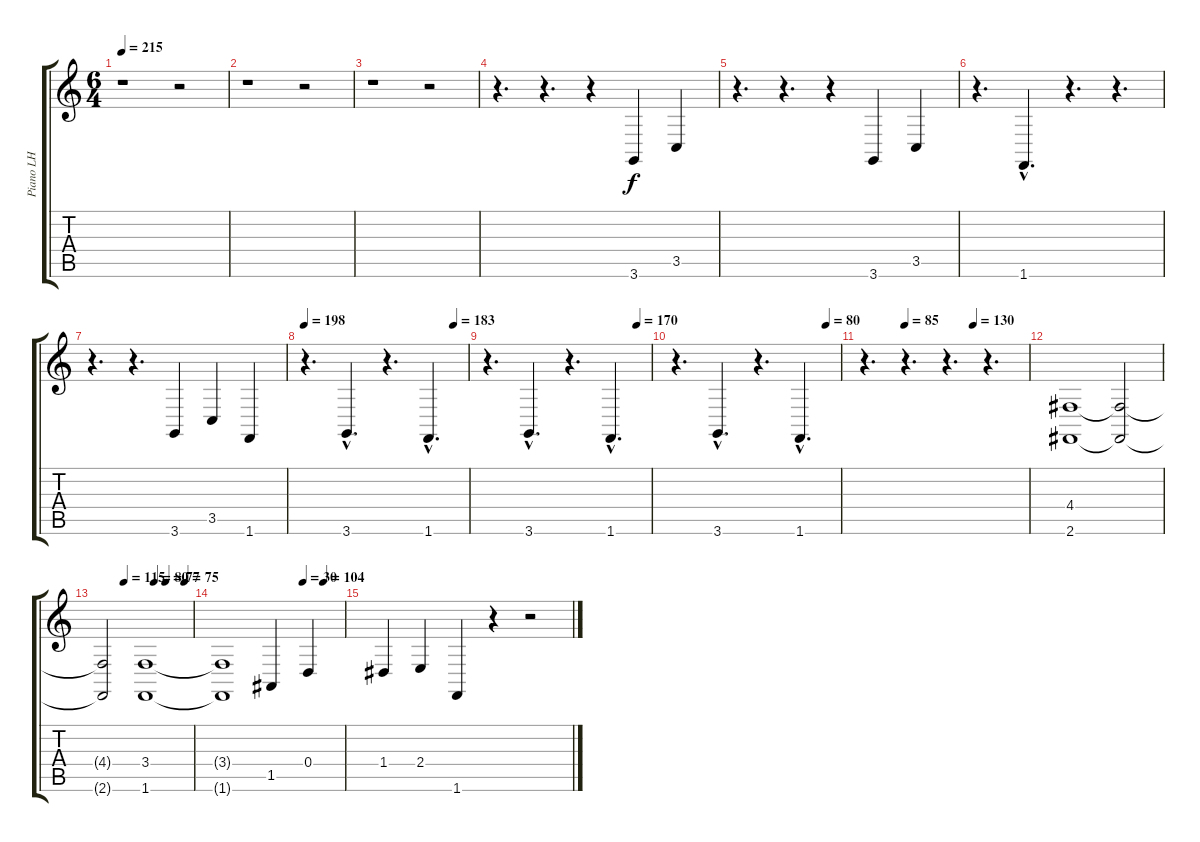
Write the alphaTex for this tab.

\track ("Piano LH" "Piano LH") {instrument acousticgrandpiano}
\staff {score tabs}
\tuning (E4 B3 G3 D3 A2 E2) {hide}
\ts (6 4)
\tempo 215
\clef g2
\ks c
r.1{dy f} r.2 |
r.1 r.2 |
r.1 r.2 |
r.4{d} r.4{d} r.4 3.6.4 3.5.4 |
r.4{d} r.4{d} r.4 3.6.4 3.5.4 |
r.4{d} 1.6{hac}.4{d} r.4{d} r.4{d} |
r.4{d} r.4{d} 3.6.4 3.5.4 1.6.4 |
\tempo 198
\tempo (183 0.9166666666666666)
r.4{d} 3.6{hac}.4{d} r.4{d} 1.6{hac}.4{d} |
\tempo (170 0.9166666666666666)
r.4{d} 3.6{hac}.4{d} r.4{d} 1.6{hac}.4{d} |
\tempo (80 0.9166666666666666)
r.4{d} 3.6{hac}.4{d} r.4{d} 1.6{hac}.4{d} |
\tempo (85 0.25)
\tempo (130 0.6666666666666666)
r.4{d} r.4{d} r.4{d} r.4{d} |
(4.4 2.6).1 (4.4{t} 2.6{t}).2 |
\tempo (115 0.25)
\tempo (80 0.5833333333333334)
\tempo (77 0.7083333333333334)
\tempo (75 0.9166666666666666)
(4.4{t} 2.6{t}).2 (3.4 1.6).1 |
\tempo (30 0.6666666666666666)
\tempo (104 0.8333333333333334)
(3.4{t} 1.6{t}).1 1.5.4 0.4.4 |
1.4.4 2.4.4 1.6.4 r.4 r.2
